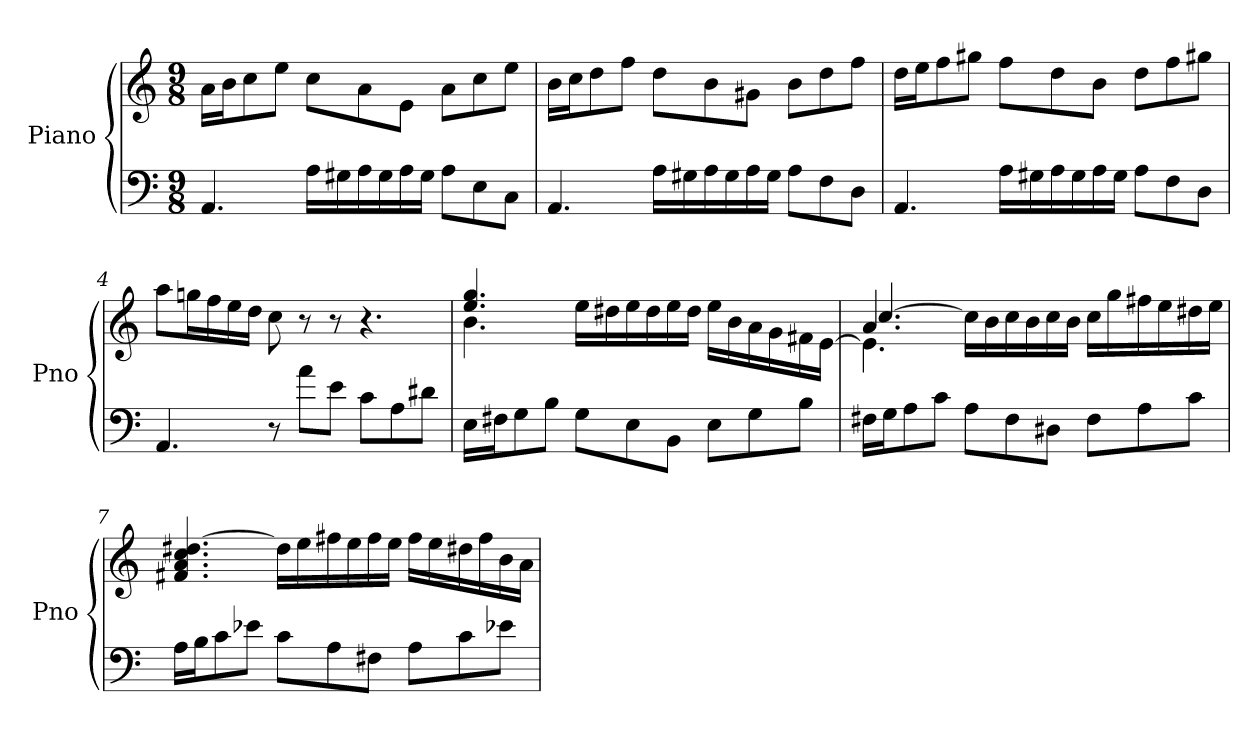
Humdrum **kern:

**kern	**kern
*part1	*part1
*staff2	*staff1
*I"Piano	*
*I'Pno	*
*clefF4	*clefG2
*k[]	*k[]
*M9/8	*M9/8
=1	=1
4.AA/	16a\LL
.	16b\J
.	8cc\
.	8ee\J
16A\LL	8cc\L
16G#X\	.
16A\	8a\
16G#\	.
16A\	8e\J
16G#\JJ	.
8A\L	8a\L
8E\	8cc\
8C\J	8ee\J
=2	=2
4.AA/	16b\LL
.	16cc\J
.	8dd\
.	8ff\J
16A\LL	8dd\L
16G#X\	.
16A\	8b\
16G#\	.
16A\	8g#X\J
16G#\JJ	.
8A\L	8b\L
8F\	8dd\
8D\J	8ff\J
=3	=3
4.AA/	16dd\LL
.	16ee\J
.	8ff\
.	8gg#X\J
16A\LL	8ff\L
16G#X\	.
16A\	8dd\
16G#\	.
16A\	8b\J
16G#\JJ	.
8A\L	8dd\L
8F\	8ff\
8D\J	8gg#X\J
!!LO:LB:g=z
=4	=4
4.AA/	8aa\L
.	16ggn\L
.	16ff\
.	16ee\
.	16dd\JJ
8r	8cc\
8a\L	8r
8e\J	8r
8c\L	4.r
8A\	.
8d#X\J	.
=5	=5
*^	*^
4.ryy	16E\LL	4.ee/ 4.gg/	4.b\
.	16F#X\J	.	.
.	8G\	.	.
.	8B\J	.	.
2.ryy	8G\L	16ee\LL	2.ryy
.	.	16dd#Xi\	.
.	8E\	16ee\	.
.	.	16dd#i\	.
.	8BB\J	16ee\	.
.	.	16dd#i\JJ	.
.	8E\L	16ee\LL	.
.	.	16b\	.
.	8G\	16a\	.
.	.	16g\	.
.	8B\J	16f#X\	.
.	.	[16e\JJ	.
=6	=6	=6	=6
*	*^	*	*^
4.ryy	2.ryy	16F#X\LL	4.e\]	4.a/	[4.cc/
.	.	16G\J	.	.	.
.	.	8A\	.	.	.
.	.	8c\J	.	.	.
2.ryy	.	8A\L	4.ryy	2.ryy	16cc\LL]
.	.	.	.	.	16b\
.	.	8F#\	.	.	16cc\
.	.	.	.	.	16b\
.	.	8D#X\J	.	.	16cc\
.	.	.	.	.	16b\JJ
.	4.ryy	8F#\L	16cc\LL	.	4.ryy
.	.	.	16gg\	.	.
.	.	8A\	16ff#X\	.	.
.	.	.	16ee\	.	.
.	.	8c\J	16dd#X\	.	.
.	.	.	16ee\JJ	.	.
*v	*v	*v	*	*	*
*	*v	*v	*v
!!LO:LB:g=z
=7	=7
16A\LL	4.f#X/ 4.a/ 4.cc/ [4.dd#X/
16B\J	.
8c\	.
8e-Xj\J	.
8c\L	16dd#\LL]
.	16ee\
8A\	16ff#X\
.	16ee\
8F#X\J	16ff#\
.	16ee\JJ
8A\L	16ff#\LL
.	16ee\
8c\	16dd#X\
.	16ff#\
8e-Xj\J	16b\
.	16a\JJ
=	=
*-	*-
